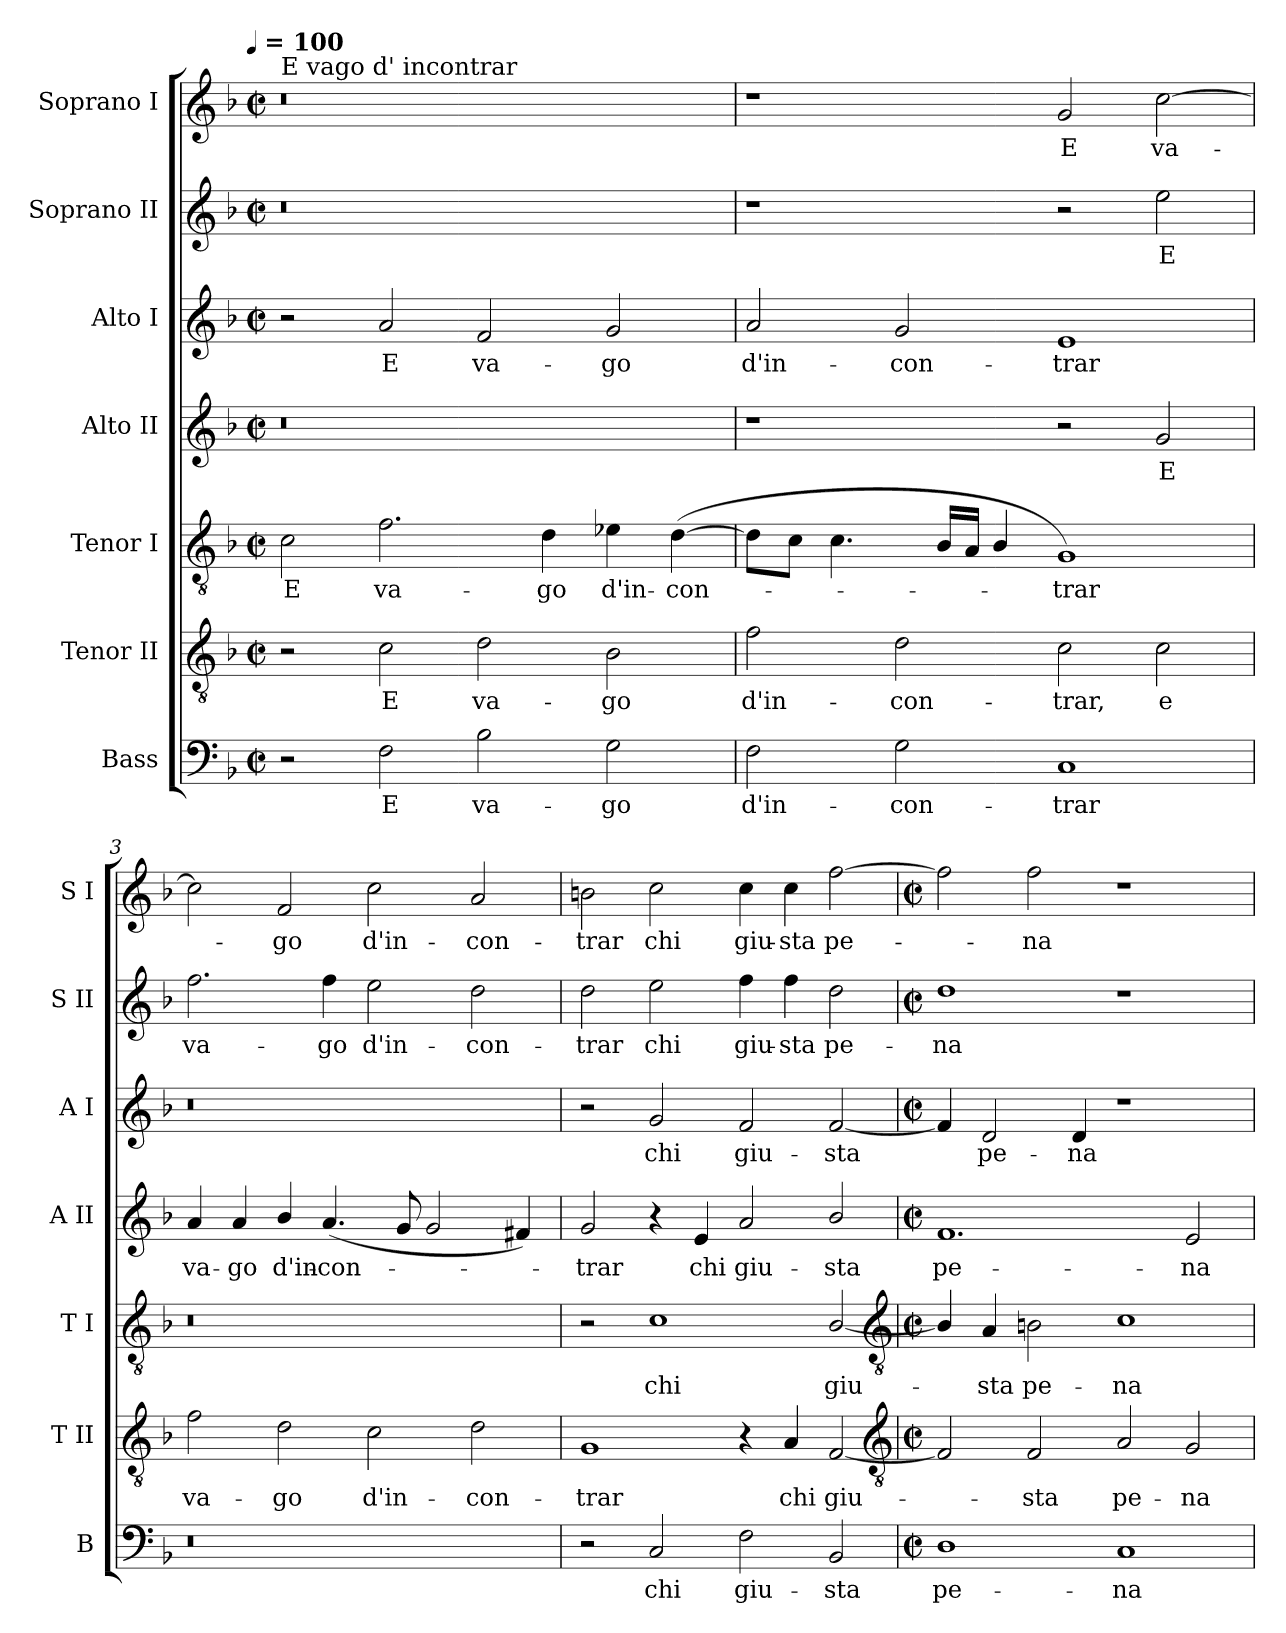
**kern	**text	**kern	**text	**kern	**text	**kern	**text	**kern	**text	**kern	**text	**kern	**text
*part7	*part7	*part6	*part6	*part5	*part5	*part4	*part4	*part3	*part3	*part2	*part2	*part1	*part1
*staff7	*staff7	*staff6	*staff6	*staff5	*staff5	*staff4	*staff4	*staff3	*staff3	*staff2	*staff2	*staff1	*staff1
*I"Bass	*	*I"Tenor II	*	*I"Tenor I	*	*I"Alto II	*	*I"Alto I	*	*I"Soprano II	*	*I"Soprano I	*
*I'B	*	*I'T II	*	*I'T I	*	*I'A II	*	*I'A I	*	*I'S II	*	*I'S I	*
*clefF4	*	*clefGv2	*	*clefGv2	*	*clefG2	*	*clefG2	*	*clefG2	*	*clefG2	*
*k[b-]	*	*k[b-]	*	*k[b-]	*	*k[b-]	*	*k[b-]	*	*k[b-]	*	*k[b-]	*
!!LO:TX:omd:t=[quarter] = 100
*M2/2	*	*M2/2	*	*M2/2	*	*M2/2	*	*M2/2	*	*M2/2	*	*M2/2	*
*met(c|)	*	*met(c|)	*	*met(c|)	*	*met(c|)	*	*met(c|)	*	*met(c|)	*	*met(c|)	*
*MM100	*	*MM100	*	*MM100	*	*MM100	*	*MM100	*	*MM100	*	*MM100	*
=1	=1	=1	=1	=1	=1	=1	=1	=1	=1	=1	=1	=1	=1
!	!	!	!	!	!	!	!	!	!	!	!	!LO:TX:a:t=E vago d' incontrar	!
!	!	!	!	!	!LO:LY:b	!	!	!	!	!	!	!	!
2r	.	2r	.	2c	E	0r	.	2r	.	0r	.	0r	.
!	!LO:LY:b	!	!LO:LY:b	!	!LO:LY:b	!	!	!	!LO:LY:b	!	!	!	!
2F	E	2c	E	2.f	va-	.	.	2a	E	.	.	.	.
!	!LO:LY:b	!	!LO:LY:b	!	!	!	!	!	!LO:LY:b	!	!	!	!
2B-	va-	2d	va-	.	.	.	.	2f	va-	.	.	.	.
!	!	!	!	!	!LO:LY:b	!	!	!	!	!	!	!	!
.	.	.	.	4d	-go	.	.	.	.	.	.	.	.
!	!LO:LY:b	!	!LO:LY:b	!	!LO:LY:b	!	!	!	!LO:LY:b	!	!	!	!
2G	-go	2B-	-go	4e-X	d'in-	.	.	2g	-go	.	.	.	.
!	!	!	!	!	!LO:LY:b	!	!	!	!	!	!	!	!
.	.	.	.	(>[4d	-con-	.	.	.	.	.	.	.	.
=2	=2	=2	=2	=2	=2	=2	=2	=2	=2	=2	=2	=2	=2
!	!LO:LY:b	!	!LO:LY:b	!	!	!	!	!	!LO:LY:b	!	!	!	!
2F	d'in-	2f	d'in-	8dL]	.	1r	.	2a	d'in-	1r	.	1r	.
.	.	.	.	8cJ	.	.	.	.	.	.	.	.	.
.	.	.	.	4.c	.	.	.	.	.	.	.	.	.
!	!LO:LY:b	!	!LO:LY:b	!	!	!	!	!	!LO:LY:b	!	!	!	!
2G	-con-	2d	-con-	.	.	.	.	2g	-con-	.	.	.	.
.	.	.	.	16B-LL	.	.	.	.	.	.	.	.	.
.	.	.	.	16AJJ	.	.	.	.	.	.	.	.	.
.	.	.	.	4B-/	.	.	.	.	.	.	.	.	.
!	!LO:LY:b	!	!LO:LY:b	!	!LO:LY:b	!	!	!	!LO:LY:b	!	!	!	!LO:LY:b
1C	-trar	2c	-trar,	1G)	trar	2r	.	1e	-trar	2r	.	2g	E
!	!	!	!LO:LY:b	!	!	!	!LO:LY:b	!	!	!	!LO:LY:b	!	!LO:LY:b
.	.	2c	e	.	.	2g	E	.	.	2ee	E	[2cc	va-
=3	=3	=3	=3	=3	=3	=3	=3	=3	=3	=3	=3	=3	=3
!	!	!	!LO:LY:b	!	!	!	!LO:LY:b	!	!	!	!LO:LY:b	!	!
0r	.	2f	va-	0r	.	4a	va-	0r	.	2.ff	va-	2cc]	.
!	!	!	!	!	!	!	!LO:LY:b	!	!	!	!	!	!
.	.	.	.	.	.	4a	-go	.	.	.	.	.	.
!	!	!	!LO:LY:b	!	!	!	!LO:LY:b	!	!	!	!	!	!LO:LY:b
.	.	2d	-go	.	.	4b-/	d'in-	.	.	.	.	2f	go
!	!	!	!	!	!	!	!LO:LY:b	!	!	!	!LO:LY:b	!	!
.	.	.	.	.	.	(<4.a	-con-	.	.	4ff	-go	.	.
!	!	!	!LO:LY:b	!	!	!	!	!	!	!	!LO:LY:b	!	!LO:LY:b
.	.	2c	d'in-	.	.	.	.	.	.	2ee	d'in-	2cc	d'in-
.	.	.	.	.	.	8g	.	.	.	.	.	.	.
.	.	.	.	.	.	2g	.	.	.	.	.	.	.
!	!	!	!LO:LY:b	!	!	!	!	!	!	!	!LO:LY:b	!	!LO:LY:b
.	.	2d	-con-	.	.	.	.	.	.	2dd	-con-	2a	-con-
.	.	.	.	.	.	4f#X)	.	.	.	.	.	.	.
!!LO:LB:g=z
=4	=4	=4	=4	=4	=4	=4	=4	=4	=4	=4	=4	=4	=4
!	!	!	!LO:LY:b	!	!	!	!LO:LY:b	!	!	!	!LO:LY:b	!	!LO:LY:b
2r	.	1G	-trar	2r	.	2g	trar	2r	.	2dd	-trar	2bn	-trar
!	!LO:LY:b	!	!	!	!LO:LY:b	!	!	!	!LO:LY:b	!	!LO:LY:b	!	!LO:LY:b
2C	chi	.	.	1c	chi	4r	.	2g	chi	2ee	chi	2cc	chi
!	!	!	!	!	!	!	!LO:LY:b	!	!	!	!	!	!
.	.	.	.	.	.	4e	chi	.	.	.	.	.	.
!	!LO:LY:b	!	!	!	!	!	!LO:LY:b	!	!LO:LY:b	!	!LO:LY:b	!	!LO:LY:b
2F	giu-	4r	.	.	.	2a	giu-	2f	giu-	4ff	giu-	4cc	giu-
!	!	!	!LO:LY:b	!	!	!	!	!	!	!	!LO:LY:b	!	!LO:LY:b
.	.	4A	chi	.	.	.	.	.	.	4ff	-sta	4cc	-sta
!	!LO:LY:b	!	!LO:LY:b	!	!LO:LY:b	!	!LO:LY:b	!	!LO:LY:b	!	!LO:LY:b	!	!LO:LY:b
2BB-	-sta	[2F	giu-	[2B-/	giu-	2b-/	-sta	[2f	-sta	2dd	pe-	[2ff	pe-
*	*	*clefGv2	*	*clefGv2	*	*	*	*	*	*	*	*	*
!!LO:PB:g=z
=5	=5	=5	=5	=5	=5	=5	=5	=5	=5	=5	=5	=5	=5
*M2/2	*	*M2/2	*	*M2/2	*	*M2/2	*	*M2/2	*	*M2/2	*	*M2/2	*
*met(c|)	*	*met(c|)	*	*met(c|)	*	*met(c|)	*	*met(c|)	*	*met(c|)	*	*met(c|)	*
!	!LO:LY:b	!	!	!	!	!	!LO:LY:b	!	!	!	!LO:LY:b	!	!
1D	pe-	2F]	.	4B-/]	.	1.f	pe-	4f]	.	1dd	-na	2ff]	.
!	!	!	!	!	!LO:LY:b	!	!	!	!LO:LY:b	!	!	!	!
.	.	.	.	4A	sta	.	.	2d	pe-	.	.	.	.
!	!	!	!LO:LY:b	!	!LO:LY:b	!	!	!	!	!	!	!	!LO:LY:b
.	.	2F	sta	2Bn	pe-	.	.	.	.	.	.	2ff	na
!	!	!	!	!	!	!	!	!	!LO:LY:b	!	!	!	!
.	.	.	.	.	.	.	.	4d	-na	.	.	.	.
!	!LO:LY:b	!	!LO:LY:b	!	!LO:LY:b	!	!	!	!	!	!	!	!
1C	-na	2A	pe-	1c	-na	.	.	1r	.	1r	.	1r	.
!	!	!	!LO:LY:b	!	!	!	!LO:LY:b	!	!	!	!	!	!
.	.	2G	-na	.	.	2e	-na	.	.	.	.	.	.
=	=	=	=	=	=	=	=	=	=	=	=	=	=
*-	*-	*-	*-	*-	*-	*-	*-	*-	*-	*-	*-	*-	*-
